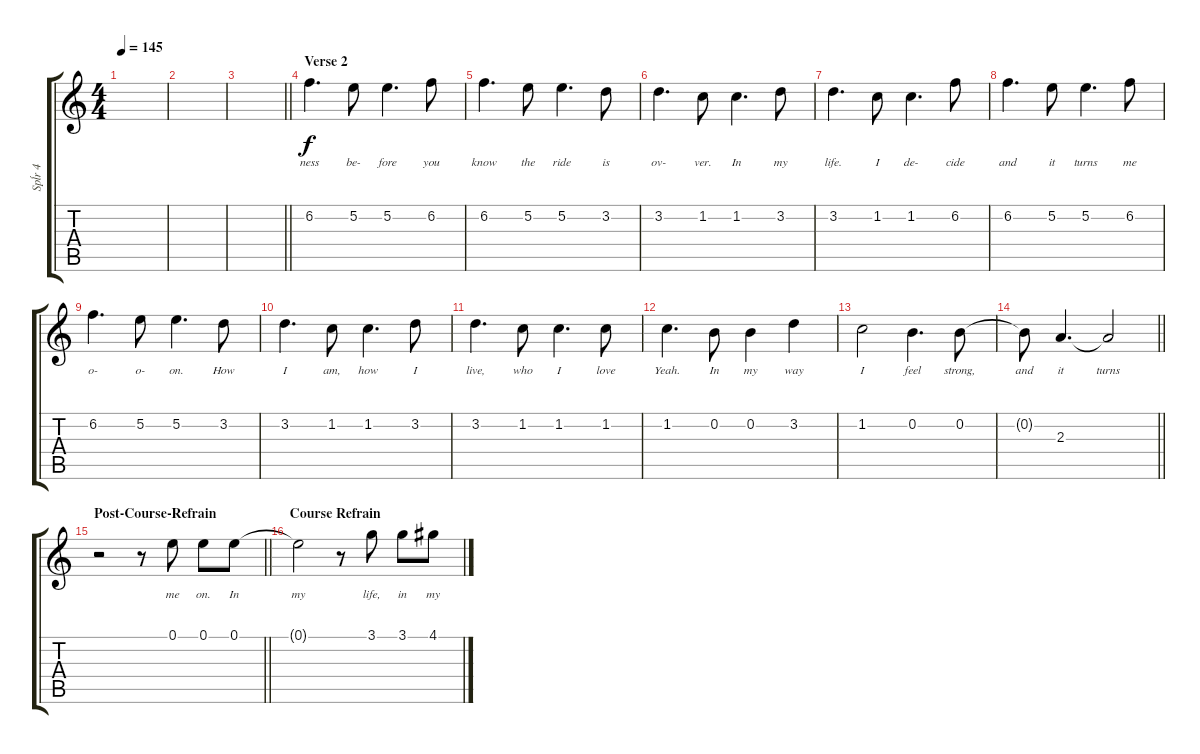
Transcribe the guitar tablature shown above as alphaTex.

\track ("Spĺr 4" "Spĺr 4") {instrument distortionguitar}
\staff {score tabs}
\tuning (E4 B3 G3 D3 A2 E2) {hide}
\ts (4 4)
\tempo 145
\clef g2
\ks c
|
|
\barLineRight lightlight
|
\section ("" "Verse 2")
6.2.4{d lyrics (0 "ness") lyrics (1 "") lyrics (2 "") lyrics (3 "") lyrics (4 "")} 5.2.8{lyrics (0 "be-") lyrics (1 "") lyrics (2 "") lyrics (3 "") lyrics (4 "")} 5.2.4{d lyrics (0 "fore") lyrics (1 "") lyrics (2 "") lyrics (3 "") lyrics (4 "")} 6.2.8{lyrics (0 "you") lyrics (1 "") lyrics (2 "") lyrics (3 "") lyrics (4 "")} |
6.2.4{d lyrics (0 "know") lyrics (1 "") lyrics (2 "") lyrics (3 "") lyrics (4 "")} 5.2.8{lyrics (0 "the") lyrics (1 "") lyrics (2 "") lyrics (3 "") lyrics (4 "")} 5.2.4{d lyrics (0 "ride") lyrics (1 "") lyrics (2 "") lyrics (3 "") lyrics (4 "")} 3.2.8{lyrics (0 "is") lyrics (1 "") lyrics (2 "") lyrics (3 "") lyrics (4 "")} |
3.2.4{d lyrics (0 "ov-") lyrics (1 "") lyrics (2 "") lyrics (3 "") lyrics (4 "")} 1.2.8{lyrics (0 "ver.") lyrics (1 "") lyrics (2 "") lyrics (3 "") lyrics (4 "")} 1.2.4{d lyrics (0 "In") lyrics (1 "") lyrics (2 "") lyrics (3 "") lyrics (4 "")} 3.2.8{lyrics (0 "my") lyrics (1 "") lyrics (2 "") lyrics (3 "") lyrics (4 "")} |
3.2.4{d lyrics (0 "life.") lyrics (1 "") lyrics (2 "") lyrics (3 "") lyrics (4 "")} 1.2.8{lyrics (0 "I") lyrics (1 "") lyrics (2 "") lyrics (3 "") lyrics (4 "")} 1.2.4{d lyrics (0 "de-") lyrics (1 "") lyrics (2 "") lyrics (3 "") lyrics (4 "")} 6.2.8{lyrics (0 "cide") lyrics (1 "") lyrics (2 "") lyrics (3 "") lyrics (4 "")} |
6.2.4{d lyrics (0 "and") lyrics (1 "") lyrics (2 "") lyrics (3 "") lyrics (4 "")} 5.2.8{lyrics (0 "it") lyrics (1 "") lyrics (2 "") lyrics (3 "") lyrics (4 "")} 5.2.4{d lyrics (0 "turns") lyrics (1 "") lyrics (2 "") lyrics (3 "") lyrics (4 "")} 6.2.8{lyrics (0 "me") lyrics (1 "") lyrics (2 "") lyrics (3 "") lyrics (4 "")} |
6.2.4{d lyrics (0 "o-") lyrics (1 "") lyrics (2 "") lyrics (3 "") lyrics (4 "")} 5.2.8{lyrics (0 "o-") lyrics (1 "") lyrics (2 "") lyrics (3 "") lyrics (4 "")} 5.2.4{d lyrics (0 "on.") lyrics (1 "") lyrics (2 "") lyrics (3 "") lyrics (4 "")} 3.2.8{lyrics (0 "How") lyrics (1 "") lyrics (2 "") lyrics (3 "") lyrics (4 "")} |
3.2.4{d lyrics (0 "I") lyrics (1 "") lyrics (2 "") lyrics (3 "") lyrics (4 "")} 1.2.8{lyrics (0 "am,") lyrics (1 "") lyrics (2 "") lyrics (3 "") lyrics (4 "")} 1.2.4{d lyrics (0 "how") lyrics (1 "") lyrics (2 "") lyrics (3 "") lyrics (4 "")} 3.2.8{lyrics (0 "I") lyrics (1 "") lyrics (2 "") lyrics (3 "") lyrics (4 "")} |
3.2.4{d lyrics (0 "live,") lyrics (1 "") lyrics (2 "") lyrics (3 "") lyrics (4 "")} 1.2.8{lyrics (0 "who") lyrics (1 "") lyrics (2 "") lyrics (3 "") lyrics (4 "")} 1.2.4{d lyrics (0 "I") lyrics (1 "") lyrics (2 "") lyrics (3 "") lyrics (4 "")} 1.2.8{lyrics (0 "love") lyrics (1 "") lyrics (2 "") lyrics (3 "") lyrics (4 "")} |
1.2.4{d lyrics (0 "Yeah.") lyrics (1 "") lyrics (2 "") lyrics (3 "") lyrics (4 "")} 0.2.8{lyrics (0 "In") lyrics (1 "") lyrics (2 "") lyrics (3 "") lyrics (4 "")} 0.2.4{lyrics (0 "my") lyrics (1 "") lyrics (2 "") lyrics (3 "") lyrics (4 "")} 3.2.4{lyrics (0 "way") lyrics (1 "") lyrics (2 "") lyrics (3 "") lyrics (4 "")} |
1.2.2{lyrics (0 "I") lyrics (1 "") lyrics (2 "") lyrics (3 "") lyrics (4 "")} 0.2.4{d lyrics (0 "feel") lyrics (1 "") lyrics (2 "") lyrics (3 "") lyrics (4 "")} 0.2.8{lyrics (0 "strong,") lyrics (1 "") lyrics (2 "") lyrics (3 "") lyrics (4 "")} |
\barLineRight lightlight
0.2{t}.8{lyrics (0 "and") lyrics (1 "") lyrics (2 "") lyrics (3 "") lyrics (4 "")} 2.3.4{d lyrics (0 "it") lyrics (1 "") lyrics (2 "") lyrics (3 "") lyrics (4 "")} 2.3{t}.2{lyrics (0 "turns") lyrics (1 "") lyrics (2 "") lyrics (3 "") lyrics (4 "")} |
\section ("" "Post-Course-Refrain")
\barLineRight lightlight
r.2 r.8 0.1.8{lyrics (0 "me") lyrics (1 "") lyrics (2 "") lyrics (3 "") lyrics (4 "")} 0.1.8{lyrics (0 "on.") lyrics (1 "") lyrics (2 "") lyrics (3 "") lyrics (4 "")} 0.1.8{lyrics (0 "In") lyrics (1 "") lyrics (2 "") lyrics (3 "") lyrics (4 "")} |
\section ("" "Course Refrain")
0.1{t}.2{lyrics (0 "my") lyrics (1 "") lyrics (2 "") lyrics (3 "") lyrics (4 "")} r.8 3.1.8{lyrics (0 "life,") lyrics (1 "") lyrics (2 "") lyrics (3 "") lyrics (4 "")} 3.1.8{lyrics (0 "in") lyrics (1 "") lyrics (2 "") lyrics (3 "") lyrics (4 "")} 4.1.8{lyrics (0 "my") lyrics (1 "") lyrics (2 "") lyrics (3 "") lyrics (4 "") dy f}
